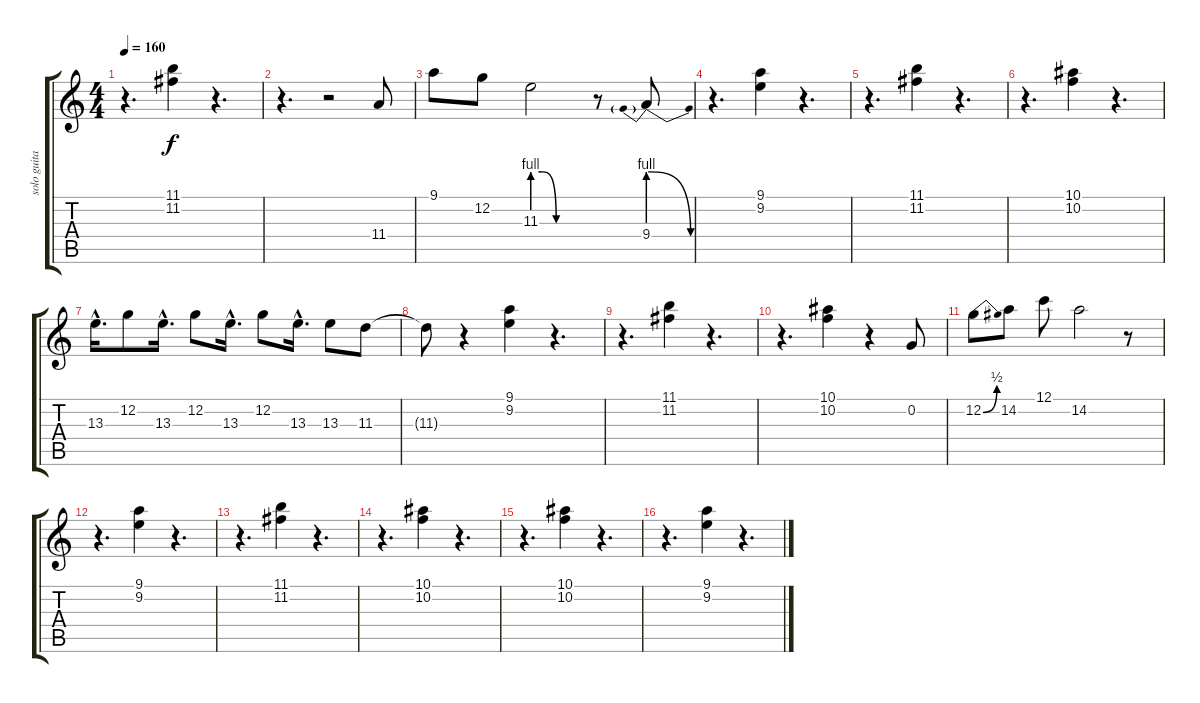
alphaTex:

\track ("solo guitar" "solo guita") {instrument overdrivenguitar}
\staff {score tabs}
\tuning (C4 G3 Eb3 Bb2 F2 C2) {hide}
\ts (4 4)
\tempo 160
\clef g2
\ks c
r.4{d dy f} (11.1 11.2).4 r.4{d} |
r.4{d} r.2 11.4.8 |
9.1.8{volume 14} 12.2.8 11.3{be (custom 0 4 10 4 25 0 40 0 60 0)}.2 r.8 9.4{be (prebendrelease 0 4 60 0)}.8{volume 10} |
\section ("" "")
r.4{d} (9.1 9.2).4 r.4{d} |
r.4{d} (11.1 11.2).4 r.4{d} |
r.4{d} (10.1 10.2).4 r.4{d} |
13.3{hac}.16{d volume 14} 12.2.8 13.3{hac}.16{d} 12.2.8 13.3{hac}.16{d} 12.2.8 13.3{hac}.16{d} 13.3.8 11.3.8 |
\section ("" "")
11.3{t}.8{volume 10} r.4 (9.1 9.2).4 r.4{d} |
r.4{d} (11.1 11.2).4 r.4{d} |
r.4{d} (10.1 10.2).4 r.4 0.2.8{volume 14} |
12.2{be (bend 0 0 60 2)}.8 14.2.8 12.1.8 14.2.2 r.8 |
\section ("" "")
r.4{d volume 10} (9.1 9.2).4 r.4{d} |
r.4{d} (11.1 11.2).4 r.4{d} |
r.4{d} (10.1 10.2).4 r.4{d} |
r.4{d} (10.1 10.2).4 r.4{d} |
r.4{d} (9.1 9.2).4 r.4{d}
